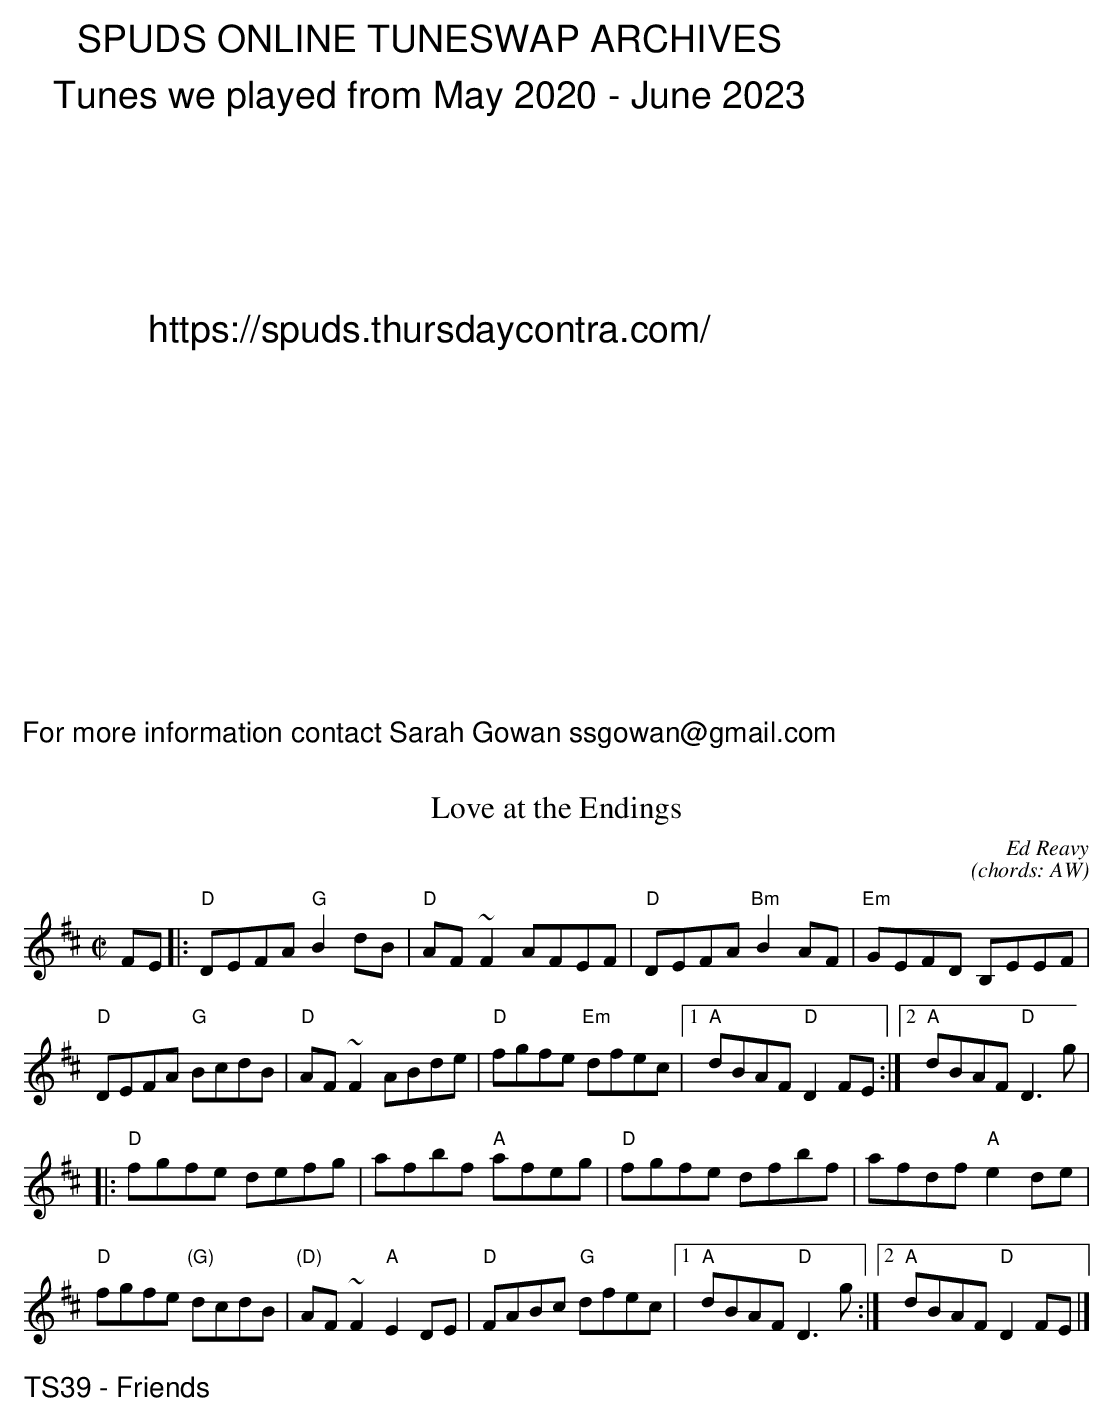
X:1
T:Love at the Endings
M:C|
L:1/8
C:Ed Reavy
C:(chords: AW)
K:D
FE|:"D"DEFA "G"B2dB|"D"AF~F2 AFEF|"D"DEFA "Bm"B2AF|"Em"GEFD B,EEF|
"D"DEFA "G"BcdB|"D"AF~F2 ABde|"D"fgfe "Em"dfec|1"A"dBAF "D"D2FE:|2"A"dBAF "D"D3g|
|:"D"fgfe defg|afbf "A"afeg|"D"fgfe dfbf|afdf "A"e2de|
"D"fgfe "(G)"dcdB|"(D)"AF~F2 "A"E2DE|"D"FABc "G"dfec|1"A"dBAF "D"D3g:|2"A"dBAF "D"D2FE|]
